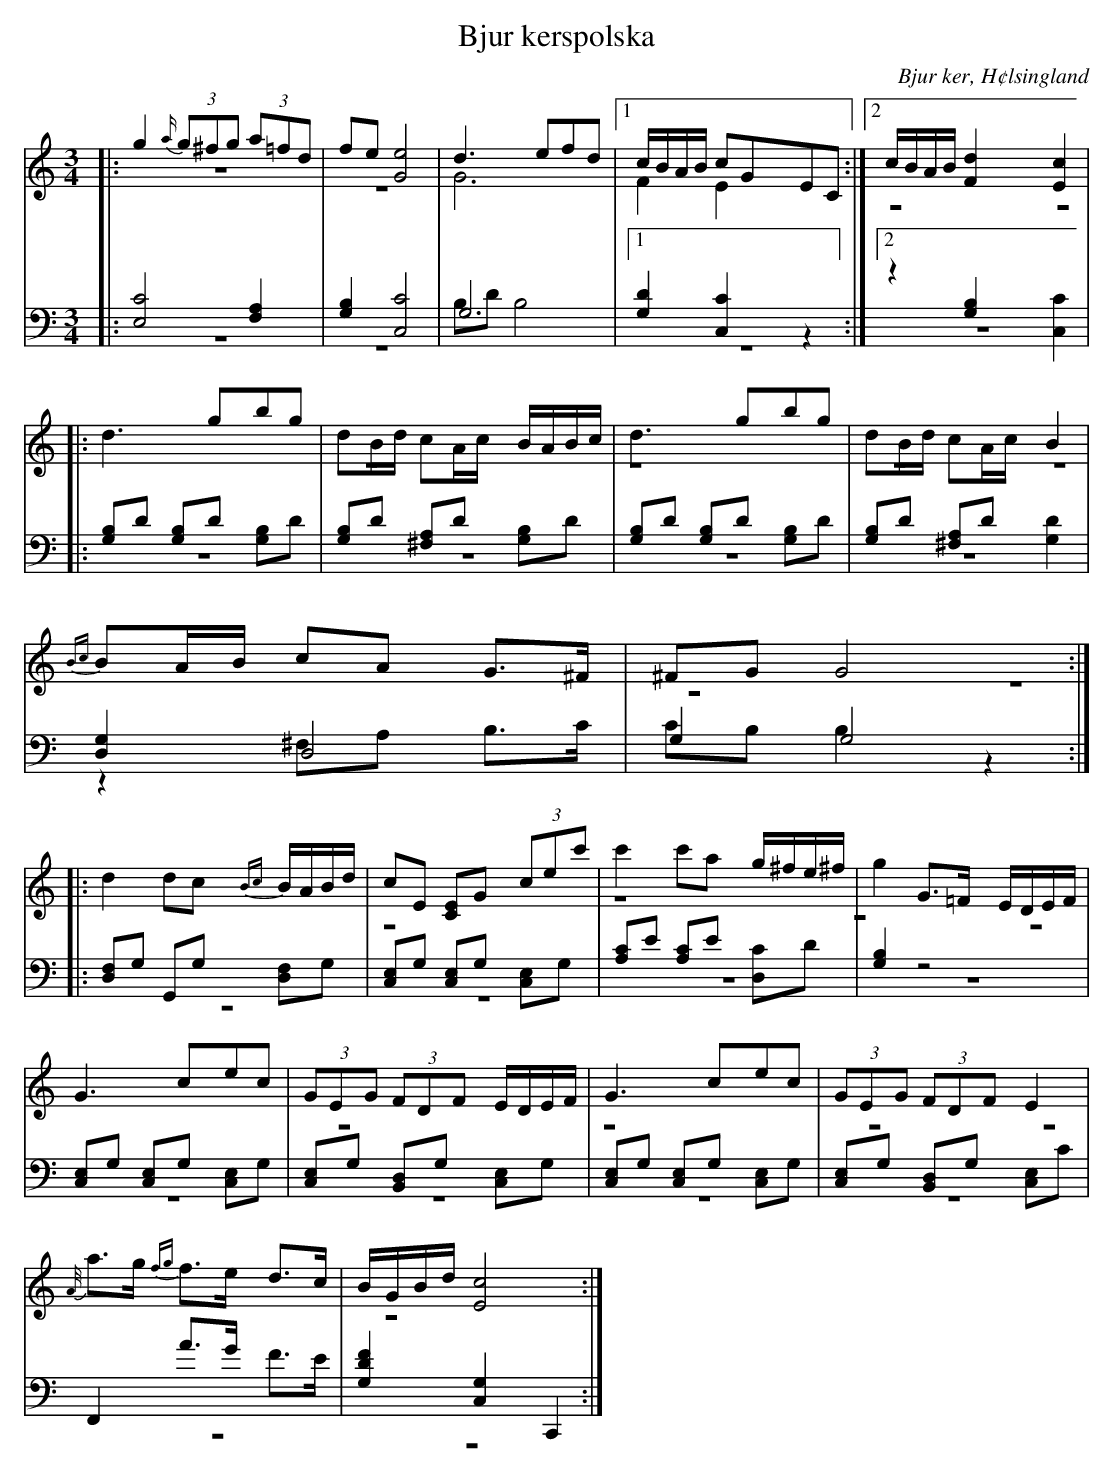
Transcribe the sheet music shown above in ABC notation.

X:1
T: Bjur kerspolska
O: Bjur ker, H¢lsingland
M: 3/4
L: 1/8
K: C
V:1
V:2 merge
V:3
V:4 merge
V:1
|:g2 {a/} (3g^fg (3a=fd|fe [G4e4]|d3 efd|1 c/B/A/B/ cGEC:|2 c/B/A/B/ [F2d2][E2c2]|
|:d3 gbg| dB/d/ cA/c/ B/A/B/c/| d3 gbg| dB/d/ cA/c/ B2|
{B8/5c8/5}BA/B/ cA G>^F| ^FG G4 :|
|:d2 dc {Bc}B/A/B/d/|cE [CE]G (3cec'|c'2 c'a g/^f/e/^f/|g2 G>=F E/D/E/F/|
G3 cec|(3GEG (3FDF E/D/E/F/|G3 cec|(3GEG (3FDF E2|
{A//}a>g {fg}f>e d>c|B/G/B/d/ [E4c4]:|
V:2
|:z6|z6|G6|1 F2 E2:|2 z6|
|:z6|z6|z6|z6|
z6|z6:|
|:z6|z6|z6|z6|
z6|z6|z6|z6|
z6|z6:|
V:3 clef=bass
|:[E,4C4] [F,2A,2]|[G,2B,2] [C,4C4]|G,6|1 [G,2D2][C,2C2] z2:|2 z2 [G,2B,2][C,2C2]|
|:[G,B,]D [G,B,]D [G,B,]D|[G,B,]D [^F,A,]D [G,B,]D|[G,B,]D [G,B,]D [G,B,]D|[G,B,]D [^F,A,]D [G,2D2]|
[D,2G,2] D,4|G,2 G,4:|
|:[D,F,]G, G,,G, [D,F,]G,|[C,E,]G, [C,E,]G, [C,E,]G,|[A,C]E [A,C]E [D,C]D| [G,2B,2] z4|
[C,E,]G, [C,E,]G, [C,E,]G,|[C,E,]G, [B,,D,]G, [C,E,]G,|[C,E,]G, [C,E,]G, [C,E,]G,|[C,E,]G, [B,,D,]G, [C,E,]C|
F,,2 A>G F>E|[G,2D2F2] [C,2G,2] C,,2:|
V:4 clef=bass
|:z6|z6|B,D B,4|1 z6:|2 z6|
|:z6|z6|z6| z6|
z2 ^F,A, B,>C |CB, B,2 z2:|
|:z6|z6|z6|z6|
z6|z6|z6|z6|
z6|z6:|
